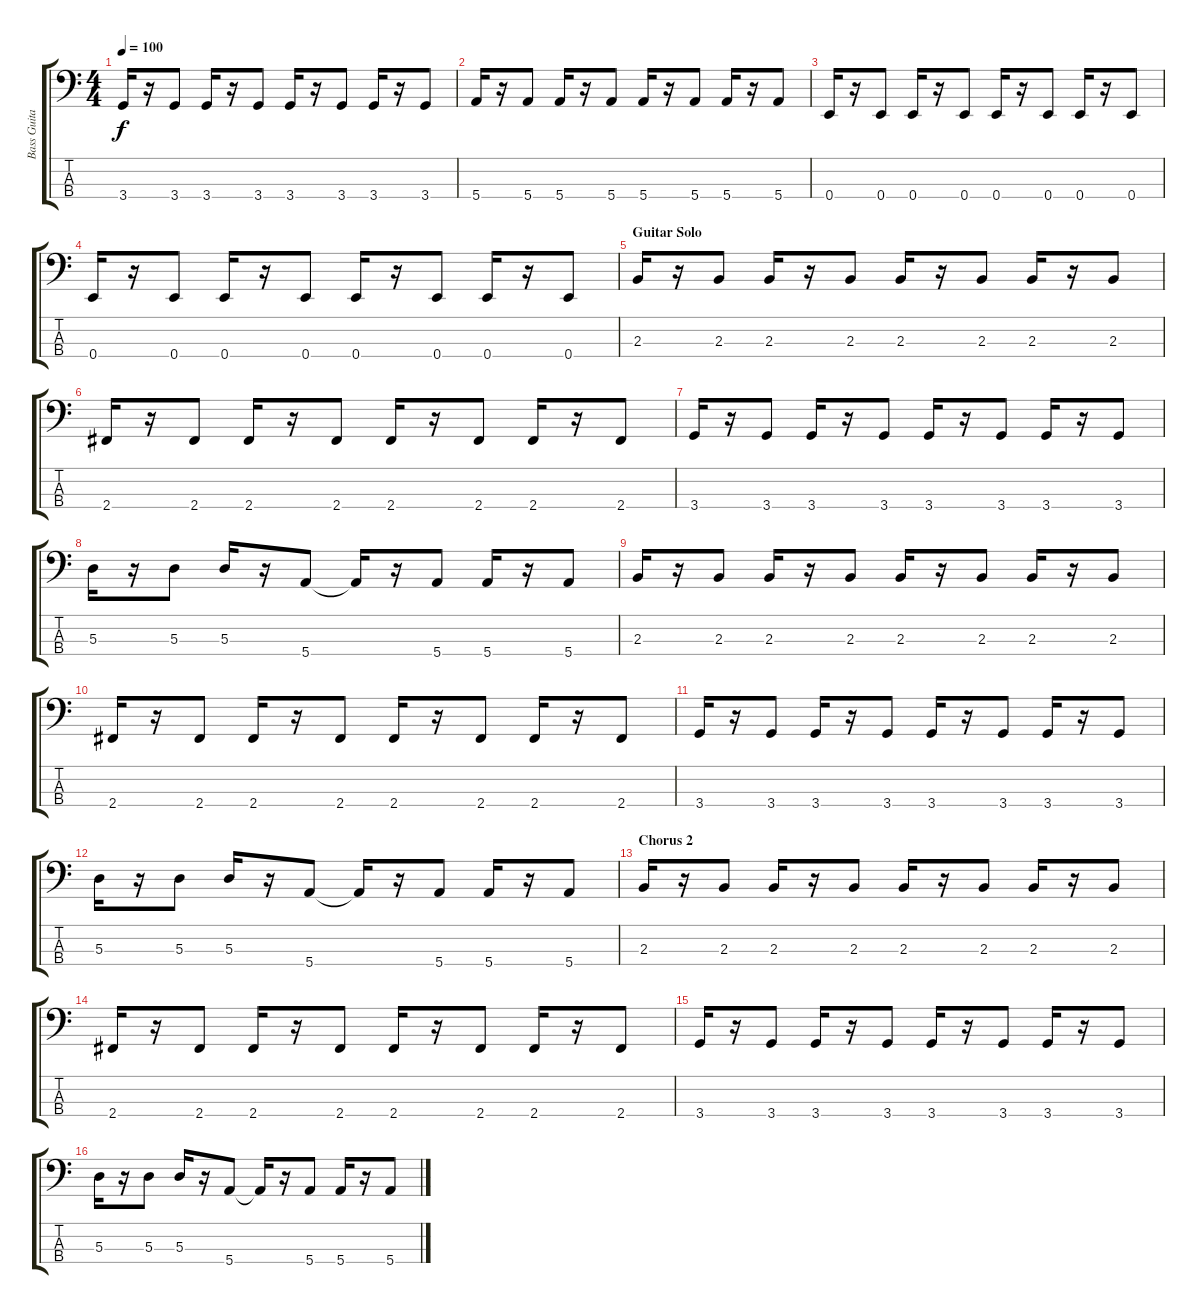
\track ("Bass Guitar" "Bass Guita") {instrument electricbasspick}
\staff {score tabs}
\tuning (G2 D2 A1 E1) {hide}
\ts (4 4)
\tempo 100
\clef f4
\ks c
3.4.16{dy f} r.16 3.4.8 3.4.16 r.16 3.4.8 3.4.16 r.16 3.4.8 3.4.16 r.16 3.4.8 |
5.4.16 r.16 5.4.8 5.4.16 r.16 5.4.8 5.4.16 r.16 5.4.8 5.4.16 r.16 5.4.8 |
0.4.16 r.16 0.4.8 0.4.16 r.16 0.4.8 0.4.16 r.16 0.4.8 0.4.16 r.16 0.4.8 |
0.4.16 r.16 0.4.8 0.4.16 r.16 0.4.8 0.4.16 r.16 0.4.8 0.4.16 r.16 0.4.8 |
\section ("" "Guitar Solo")
2.3.16 r.16 2.3.8 2.3.16 r.16 2.3.8 2.3.16 r.16 2.3.8 2.3.16 r.16 2.3.8 |
2.4.16 r.16 2.4.8 2.4.16 r.16 2.4.8 2.4.16 r.16 2.4.8 2.4.16 r.16 2.4.8 |
3.4.16 r.16 3.4.8 3.4.16 r.16 3.4.8 3.4.16 r.16 3.4.8 3.4.16 r.16 3.4.8 |
5.3.16 r.16 5.3.8 5.3.16 r.16 5.4.8 5.4{t}.16 r.16 5.4.8 5.4.16 r.16 5.4.8 |
2.3.16 r.16 2.3.8 2.3.16 r.16 2.3.8 2.3.16 r.16 2.3.8 2.3.16 r.16 2.3.8 |
2.4.16 r.16 2.4.8 2.4.16 r.16 2.4.8 2.4.16 r.16 2.4.8 2.4.16 r.16 2.4.8 |
3.4.16 r.16 3.4.8 3.4.16 r.16 3.4.8 3.4.16 r.16 3.4.8 3.4.16 r.16 3.4.8 |
5.3.16 r.16 5.3.8 5.3.16 r.16 5.4.8 5.4{t}.16 r.16 5.4.8 5.4.16 r.16 5.4.8 |
\section ("" "Chorus 2")
2.3.16 r.16 2.3.8 2.3.16 r.16 2.3.8 2.3.16 r.16 2.3.8 2.3.16 r.16 2.3.8 |
2.4.16 r.16 2.4.8 2.4.16 r.16 2.4.8 2.4.16 r.16 2.4.8 2.4.16 r.16 2.4.8 |
3.4.16 r.16 3.4.8 3.4.16 r.16 3.4.8 3.4.16 r.16 3.4.8 3.4.16 r.16 3.4.8 |
5.3.16 r.16 5.3.8 5.3.16 r.16 5.4.8 5.4{t}.16 r.16 5.4.8 5.4.16 r.16 5.4.8
